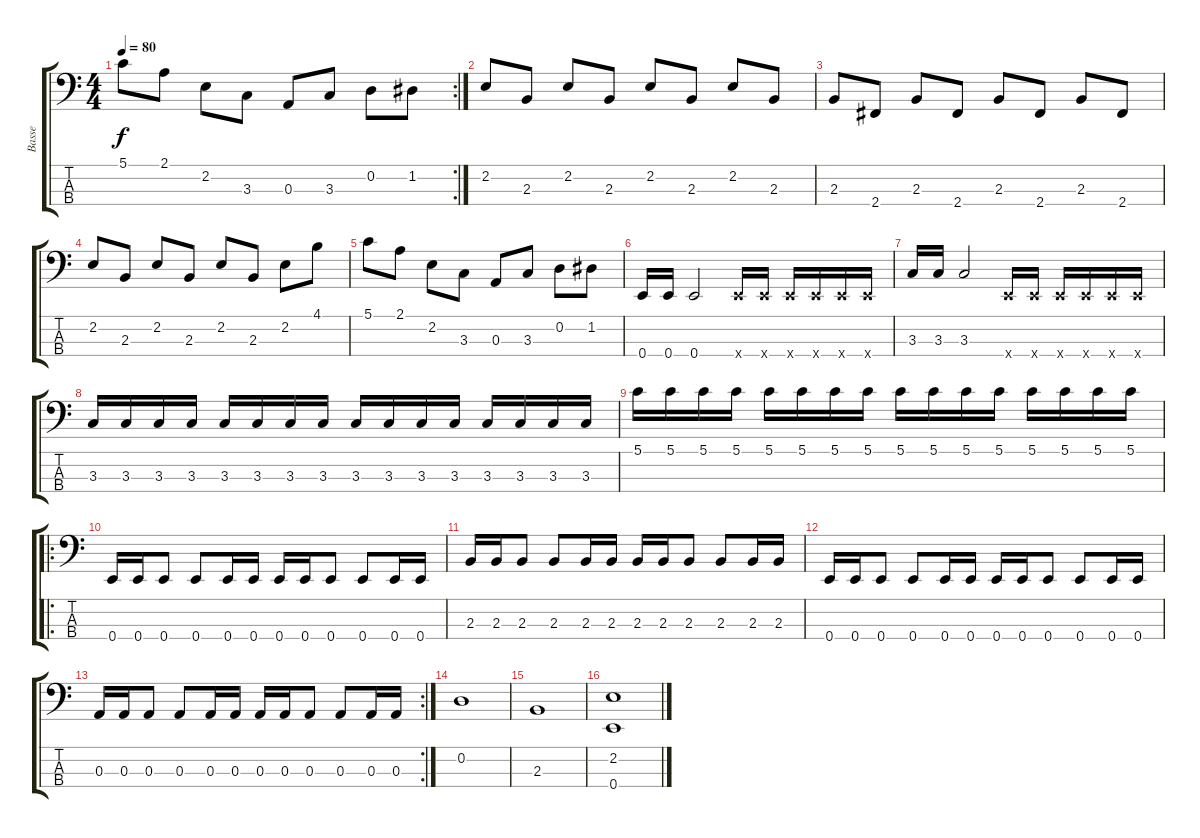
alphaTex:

\track ("Basse" "Basse") {instrument acousticbass}
\staff {score tabs}
\tuning (G2 D2 A1 E1) {hide}
\rc 2
\ts (4 4)
\tempo 80
\clef f4
\ks c
5.1.8{dy f} 2.1.8 2.2.8 3.3.8 0.3.8 3.3.8 0.2.8 1.2.8 |
2.2.8 2.3.8 2.2.8 2.3.8 2.2.8 2.3.8 2.2.8 2.3.8 |
2.3.8 2.4.8 2.3.8 2.4.8 2.3.8 2.4.8 2.3.8 2.4.8 |
2.2.8 2.3.8 2.2.8 2.3.8 2.2.8 2.3.8 2.2.8 4.1.8 |
5.1.8 2.1.8 2.2.8 3.3.8 0.3.8 3.3.8 0.2.8 1.2.8 |
0.4.16 0.4.16 0.4.2 0.4{x}.16 0.4{x}.16 0.4{x}.16 0.4{x}.16 0.4{x}.16 0.4{x}.16 |
3.3.16 3.3.16 3.3.2 0.4{x}.16 0.4{x}.16 0.4{x}.16 0.4{x}.16 0.4{x}.16 0.4{x}.16 |
3.3.16 3.3.16 3.3.16 3.3.16 3.3.16 3.3.16 3.3.16 3.3.16 3.3.16 3.3.16 3.3.16 3.3.16 3.3.16 3.3.16 3.3.16 3.3.16 |
5.1.16 5.1.16 5.1.16 5.1.16 5.1.16 5.1.16 5.1.16 5.1.16 5.1.16 5.1.16 5.1.16 5.1.16 5.1.16 5.1.16 5.1.16 5.1.16 |
\ro
0.4.16 0.4.16 0.4.8 0.4.8 0.4.16 0.4.16 0.4.16 0.4.16 0.4.8 0.4.8 0.4.16 0.4.16 |
2.3.16 2.3.16 2.3.8 2.3.8 2.3.16 2.3.16 2.3.16 2.3.16 2.3.8 2.3.8 2.3.16 2.3.16 |
0.4.16 0.4.16 0.4.8 0.4.8 0.4.16 0.4.16 0.4.16 0.4.16 0.4.8 0.4.8 0.4.16 0.4.16 |
\rc 2
0.3.16 0.3.16 0.3.8 0.3.8 0.3.16 0.3.16 0.3.16 0.3.16 0.3.8 0.3.8 0.3.16 0.3.16 |
0.2.1 |
2.3.1 |
(2.2 0.4).1
